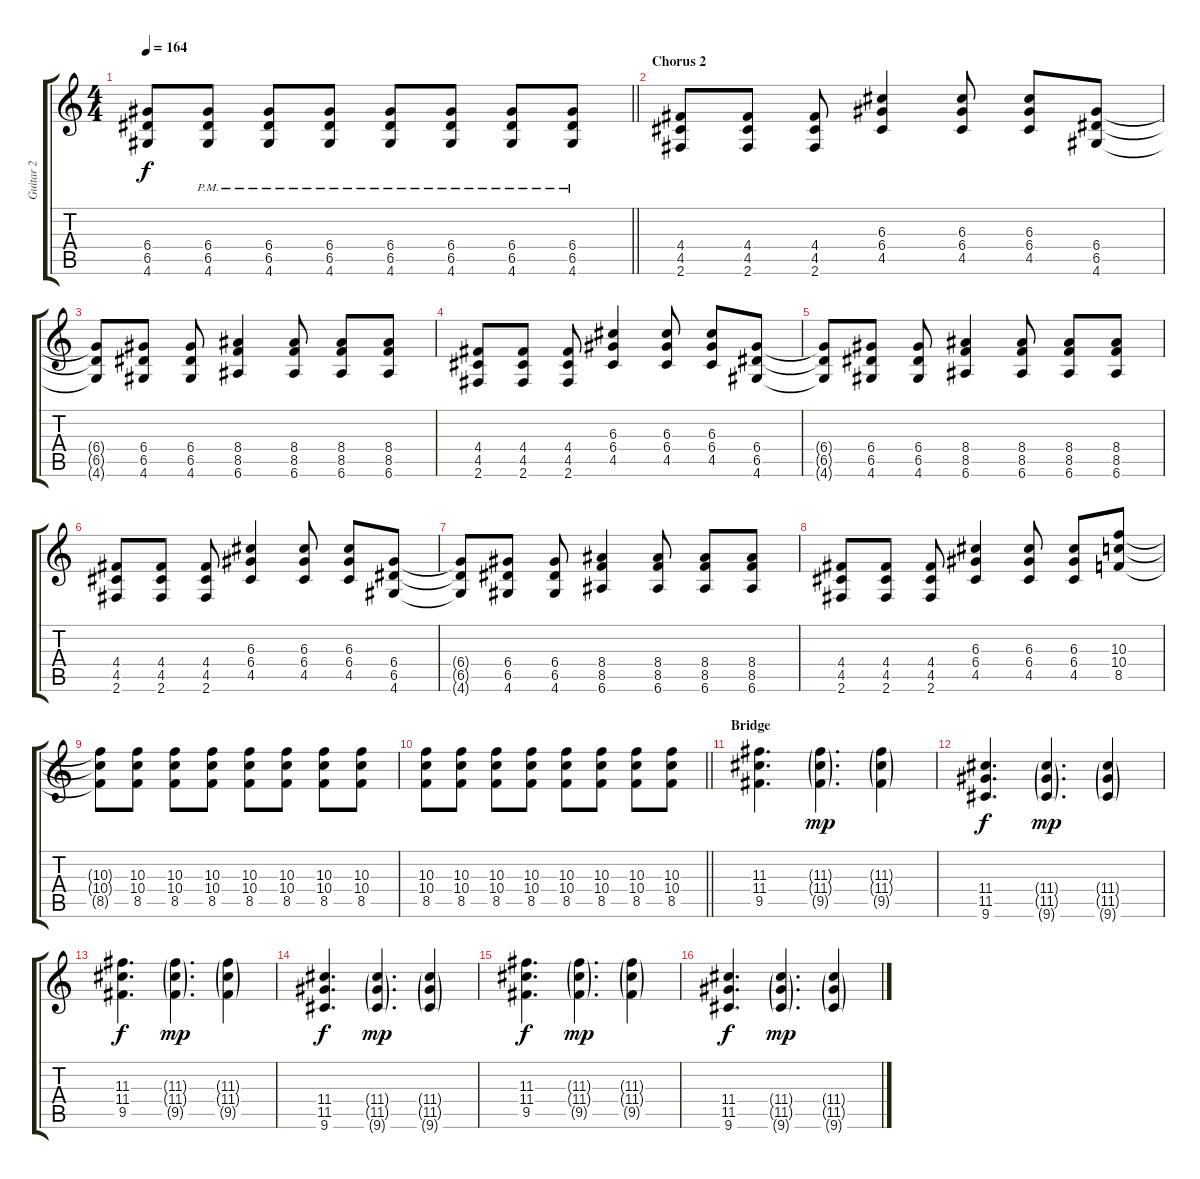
\track ("Guitar 2" "Guitar 2") {instrument overdrivenguitar}
\staff {score tabs}
\tuning (E4 B3 G3 D3 A2 E2) {hide}
\ts (4 4)
\tempo 164
\clef g2
\barLineRight lightlight
\ks c
(6.4{t} 6.5{t} 4.6{t}).8{dy f} (6.4{pm} 6.5{pm} 4.6{pm}).8 (6.4{pm} 6.5{pm} 4.6{pm}).8 (6.4{pm} 6.5{pm} 4.6{pm}).8 (6.4{pm} 6.5{pm} 4.6{pm}).8 (6.4{pm} 6.5{pm} 4.6{pm}).8 (6.4{pm} 6.5{pm} 4.6{pm}).8 (6.4{pm} 6.5{pm} 4.6{pm}).8 |
\section ("" "Chorus 2")
(4.4 4.5 2.6).8 (4.4 4.5 2.6).8 (4.4 4.5 2.6).8 (6.3 6.4 4.5).4 (6.3 6.4 4.5).8 (6.3 6.4 4.5).8 (6.4 6.5 4.6).8 |
(6.4{t} 6.5{t} 4.6{t}).8 (6.4 6.5 4.6).8 (6.4 6.5 4.6).8 (8.4 8.5 6.6).4 (8.4 8.5 6.6).8 (8.4 8.5 6.6).8 (8.4 8.5 6.6).8 |
(4.4 4.5 2.6).8 (4.4 4.5 2.6).8 (4.4 4.5 2.6).8 (6.3 6.4 4.5).4 (6.3 6.4 4.5).8 (6.3 6.4 4.5).8 (6.4 6.5 4.6).8 |
(6.4{t} 6.5{t} 4.6{t}).8 (6.4 6.5 4.6).8 (6.4 6.5 4.6).8 (8.4 8.5 6.6).4 (8.4 8.5 6.6).8 (8.4 8.5 6.6).8 (8.4 8.5 6.6).8 |
(4.4 4.5 2.6).8 (4.4 4.5 2.6).8 (4.4 4.5 2.6).8 (6.3 6.4 4.5).4 (6.3 6.4 4.5).8 (6.3 6.4 4.5).8 (6.4 6.5 4.6).8 |
(6.4{t} 6.5{t} 4.6{t}).8 (6.4 6.5 4.6).8 (6.4 6.5 4.6).8 (8.4 8.5 6.6).4 (8.4 8.5 6.6).8 (8.4 8.5 6.6).8 (8.4 8.5 6.6).8 |
(4.4 4.5 2.6).8 (4.4 4.5 2.6).8 (4.4 4.5 2.6).8 (6.3 6.4 4.5).4 (6.3 6.4 4.5).8 (6.3 6.4 4.5).8 (10.3 10.4 8.5).8 |
(10.3{t} 10.4{t} 8.5{t}).8 (10.3 10.4 8.5).8 (10.3 10.4 8.5).8 (10.3 10.4 8.5).8 (10.3 10.4 8.5).8 (10.3 10.4 8.5).8 (10.3 10.4 8.5).8 (10.3 10.4 8.5).8 |
\barLineRight lightlight
(10.3 10.4 8.5).8 (10.3 10.4 8.5).8 (10.3 10.4 8.5).8 (10.3 10.4 8.5).8 (10.3 10.4 8.5).8 (10.3 10.4 8.5).8 (10.3 10.4 8.5).8 (10.3 10.4 8.5).8 |
\section ("" "Bridge")
(11.3 11.4 9.5).4{d} (11.3{g} 11.4{g} 9.5{g}).4{d dy mp} (11.3{g} 11.4{g} 9.5{g}).4 |
(11.4 11.5 9.6).4{d dy f} (11.4{g} 11.5{g} 9.6{g}).4{d dy mp} (11.4{g} 11.5{g} 9.6{g}).4 |
(11.3 11.4 9.5).4{d dy f} (11.3{g} 11.4{g} 9.5{g}).4{d dy mp} (11.3{g} 11.4{g} 9.5{g}).4 |
(11.4 11.5 9.6).4{d dy f} (11.4{g} 11.5{g} 9.6{g}).4{d dy mp} (11.4{g} 11.5{g} 9.6{g}).4 |
(11.3 11.4 9.5).4{d dy f} (11.3{g} 11.4{g} 9.5{g}).4{d dy mp} (11.3{g} 11.4{g} 9.5{g}).4 |
(11.4 11.5 9.6).4{d dy f} (11.4{g} 11.5{g} 9.6{g}).4{d dy mp} (11.4{g} 11.5{g} 9.6{g}).4
